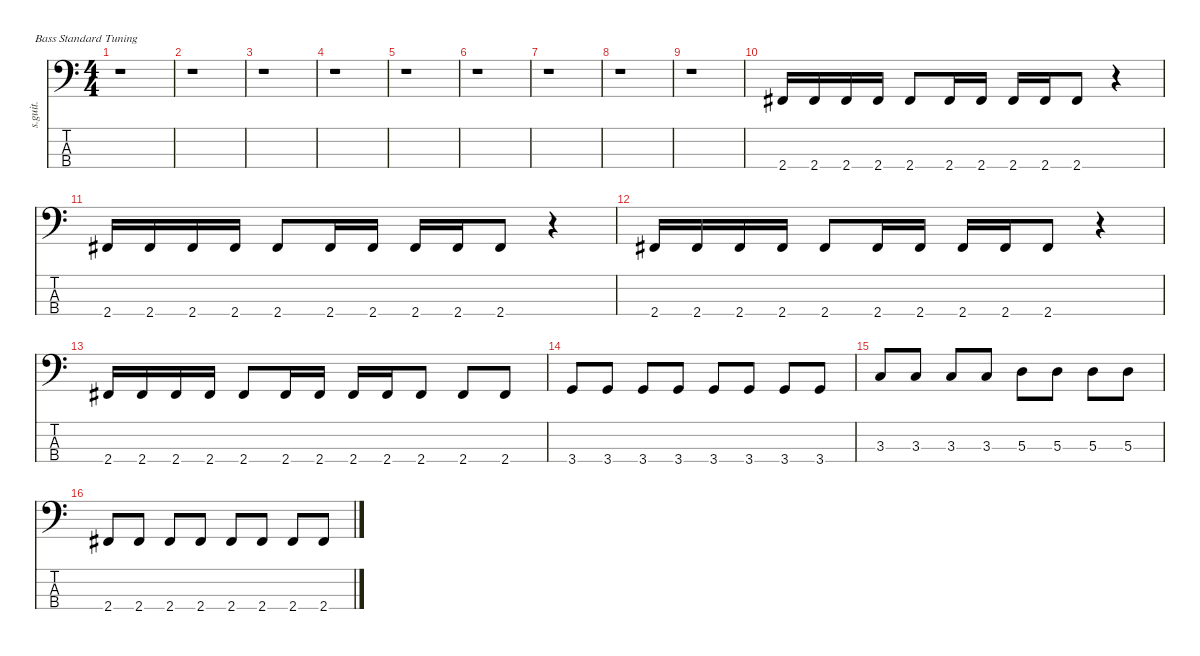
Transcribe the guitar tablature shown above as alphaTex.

\defaultSystemsLayout 4
\hideDynamics
\bracketExtendMode nobrackets
\track ("" "s.guit.") {instrument electricbassfinger}
\staff {score tabs}
\tuning (G2 D2 A1 E1)
\ts (4 4)
\beaming (8 2 2 2 2)
\tempo (150 hide)
\clef f4
\ks c
r.1{dy f instrument electricbassfinger} |
r.1 |
r.1 |
r.1 |
r.1 |
r.1 |
r.1 |
r.1 |
r.1 |
\tempo (180 hide)
2.4{acc #}.16 2.4{acc #}.16 2.4{acc #}.16 2.4{acc #}.16 2.4{acc #}.8 2.4{acc #}.16 2.4{acc #}.16 2.4{acc #}.16 2.4{acc #}.16 2.4{acc #}.8 r.4 |
2.4{acc #}.16 2.4{acc #}.16 2.4{acc #}.16 2.4{acc #}.16 2.4{acc #}.8 2.4{acc #}.16 2.4{acc #}.16 2.4{acc #}.16 2.4{acc #}.16 2.4{acc #}.8 r.4 |
2.4{acc #}.16 2.4{acc #}.16 2.4{acc #}.16 2.4{acc #}.16 2.4{acc #}.8 2.4{acc #}.16 2.4{acc #}.16 2.4{acc #}.16 2.4{acc #}.16 2.4{acc #}.8 r.4 |
2.4{acc #}.16 2.4{acc #}.16 2.4{acc #}.16 2.4{acc #}.16 2.4{acc #}.8 2.4{acc #}.16 2.4{acc #}.16 2.4{acc #}.16 2.4{acc #}.16 2.4{acc #}.8 2.4{acc #}.8 2.4{acc #}.8 |
3.4.8 3.4.8 3.4.8 3.4.8 3.4.8 3.4.8 3.4.8 3.4.8 |
3.3.8 3.3.8 3.3.8 3.3.8 5.3.8 5.3.8 5.3.8 5.3.8 |
2.4{acc #}.8 2.4{acc #}.8 2.4{acc #}.8 2.4{acc #}.8 2.4{acc #}.8 2.4{acc #}.8 2.4{acc #}.8 2.4{acc #}.8
